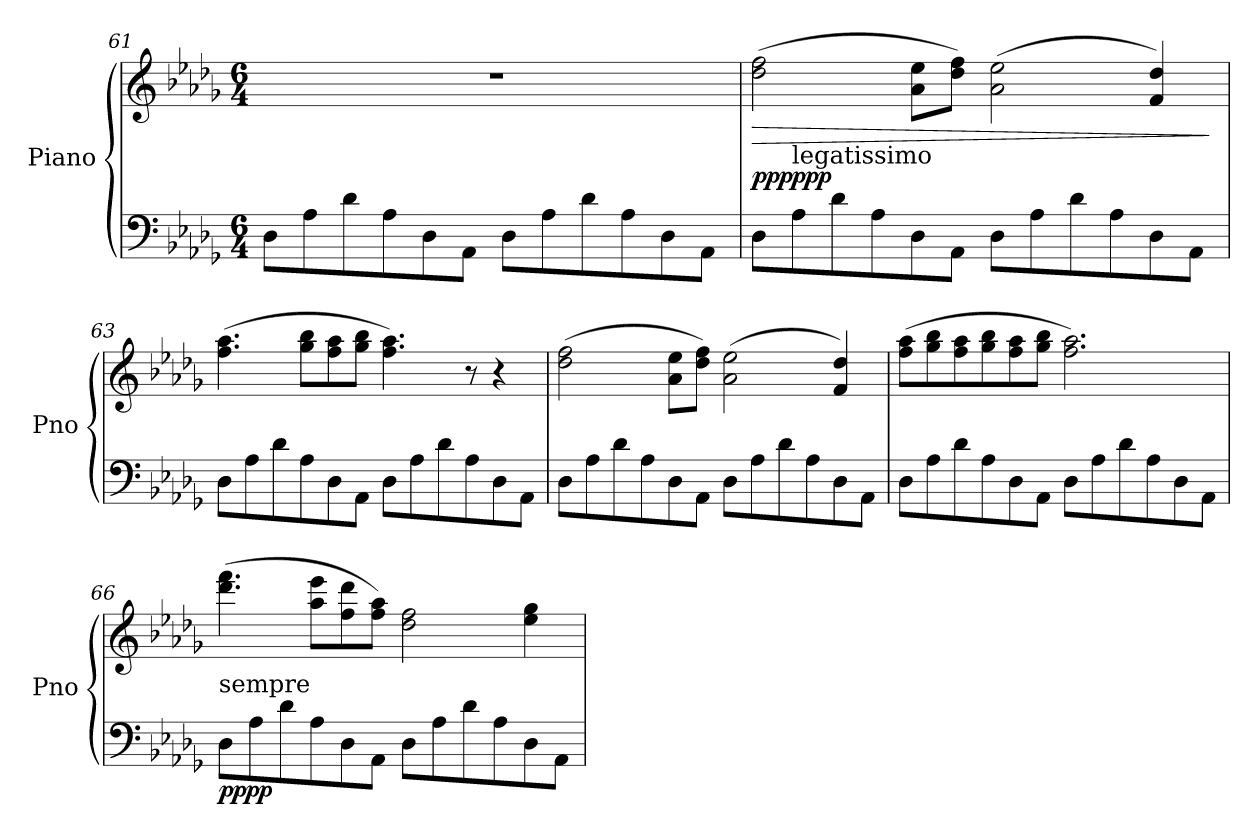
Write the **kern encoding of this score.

**kern	**kern	**dynam
*part1	*part1	*part1
*staff2	*staff1	*staff1/2
*I"Piano	*	*
*I'Pno	*	*
!!LO:LB:g=z
*clefF4	*clefG2	*
*k[b-e-a-d-g-]	*k[b-e-a-d-g-]	*
*D-:	*D-:	*
*M6/4	*M6/4	*
=61	=61	=61
8D-\L	1.r	.
8A-\	.	.
8d-\	.	.
8A-\	.	.
8D-\	.	.
8AA-\J	.	.
8D-\L	.	.
8A-\	.	.
8d-\	.	.
8A-\	.	.
8D-\	.	.
8AA-\J	.	.
=62	=62	=62
!	!	!LO:HP:b
!	!	!LO:DY:n=1:a=2
!	!	!LO:DY:n=2:b
8D-\L	(>2dd-\ 2ff\	> ppp ppp
!LO:TX:a:t=legatissimo	!	!
8A-\	.	.
8d-\	.	.
8A-\	.	.
8D-\	8a-\ 8ee-\L	.
8AA-\J	8dd-\ 8ff\J)	.
8D-\L	(>2a-\ 2ee-\	.
8A-\	.	.
8d-\	.	.
8A-\	.	.
8D-\	4f/ 4dd-/)	.
8AA-\J	.	.
.	.	]
=63	=63	=63
8D-\L	(>4.ff\ 4.aa-\	.
8A-\	.	.
8d-\	.	.
8A-\	8gg-\ 8bb-\L	.
8D-\	8ff\ 8aa-\	.
8AA-\J	8gg-\ 8bb-\J	.
8D-\L	4.ff\ 4.aa-\)	.
8A-\	.	.
8d-\	.	.
8A-\	8r	.
8D-\	4r	.
8AA-\J	.	.
=64	=64	=64
8D-\L	(>2dd-\ 2ff\	.
8A-\	.	.
8d-\	.	.
8A-\	.	.
8D-\	8a-\ 8ee-\L	.
8AA-\J	8dd-\ 8ff\J)	.
8D-\L	(>2a-\ 2ee-\	.
8A-\	.	.
8d-\	.	.
8A-\	.	.
8D-\	4f/ 4dd-/)	.
8AA-\J	.	.
!!LO:LB:g=z
=65	=65	=65
8D-\L	(>8ff\ 8aa-\L	.
8A-\	8gg-\ 8bb-\	.
8d-\	8ff\ 8aa-\	.
8A-\	8gg-\ 8bb-\	.
8D-\	8ff\ 8aa-\	.
8AA-\J	8gg-\ 8bb-\J	.
8D-\L	2.ff\ 2.aa-\)	.
8A-\	.	.
8d-\	.	.
8A-\	.	.
8D-\	.	.
8AA-\J	.	.
=66	=66	=66
!LO:TX:a:t=sempre	!	!
!	!	!LO:DY:b=2
!	!	!LO:DY:n=1:b
8D-\L	(>4.ddd-\ 4.fff\	pp pp
8A-\	.	.
8d-\	.	.
8A-\	8aa-\ 8eee-\L	.
8D-\	8ff\ 8ddd-\	.
8AA-\J	8ff\ 8aa-\J)	.
8D-\L	2dd-\ 2ff\	.
8A-\	.	.
8d-\	.	.
8A-\	.	.
8D-\	4ee-\ 4gg-\	.
8AA-\J	.	.
=	=	=
*-	*-	*-
